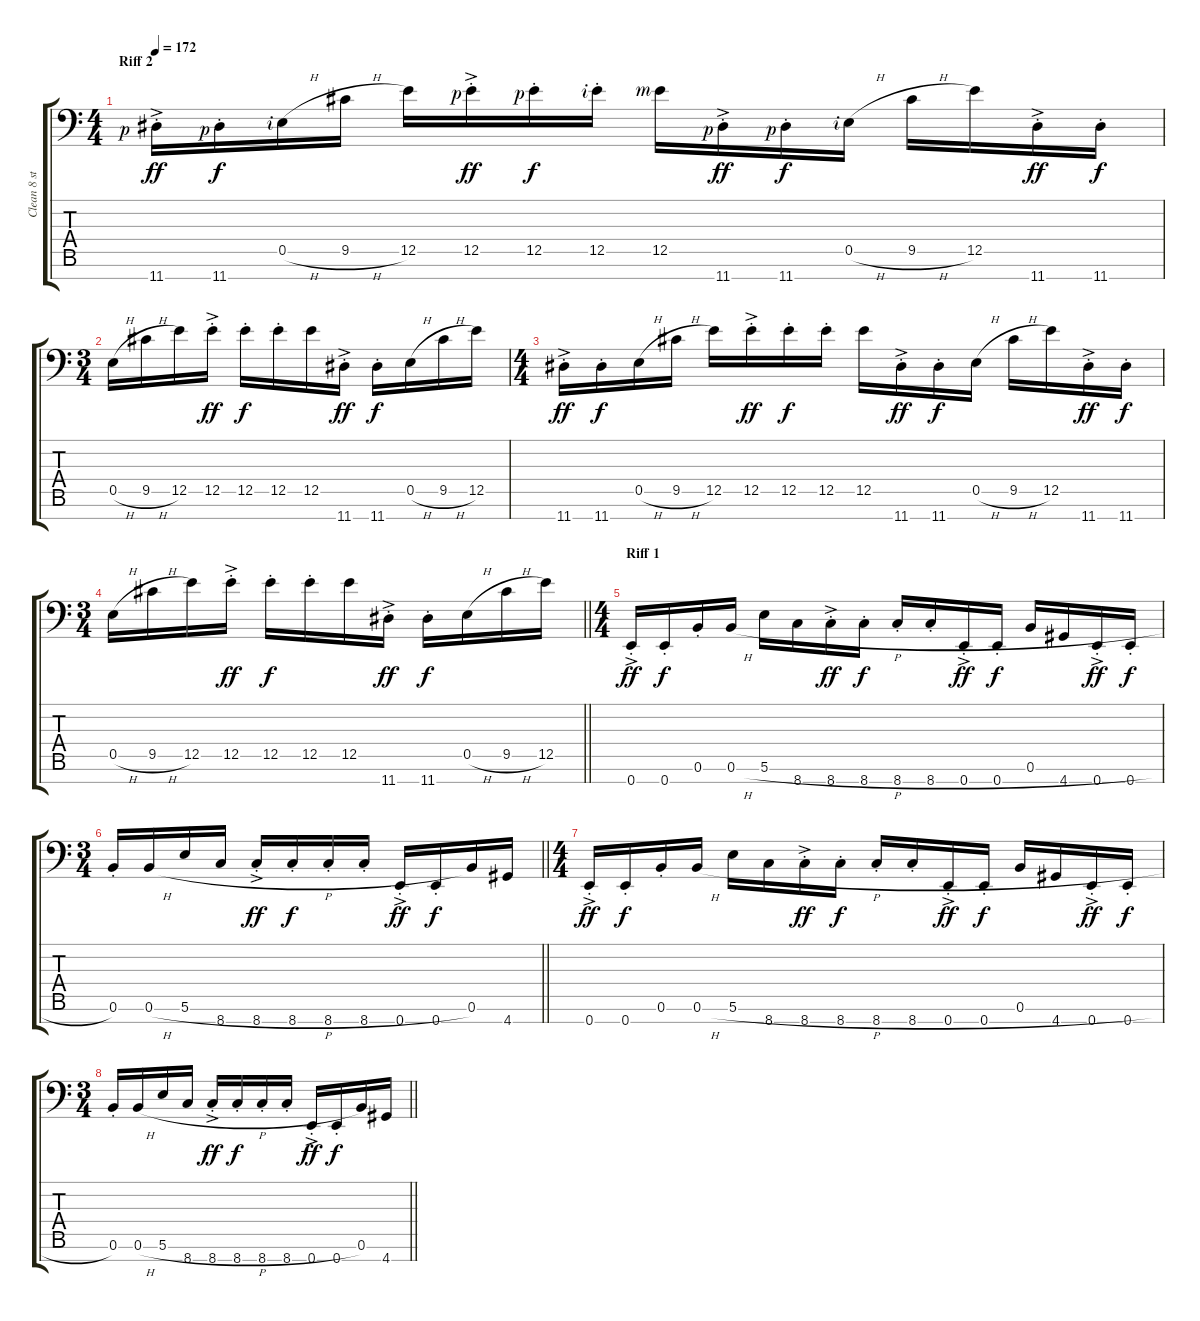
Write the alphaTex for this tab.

\track ("Clean 8 string" "Clean 8 st") {instrument acousticguitarsteel}
\staff {score tabs}
\tuning (B3 G3 D3 A2 E2 B1 E1) {hide}
\ts (4 4)
\section ("" "Riff 2")
\tempo 172
\clef f4
\ks c
11.7{ac st rf 1}.16{dy ff} 11.7{st rf 1}.16{dy f} 0.5{h rf 2}.16 9.5{h}.16 12.5.16 12.5{ac st rf 1}.16{dy ff} 12.5{st rf 1}.16{dy f} 12.5{st rf 2}.16 12.5{rf 3}.16 11.7{ac st rf 1}.16{dy ff} 11.7{st rf 1}.16{dy f} 0.5{h rf 2}.16 9.5{h}.16 12.5.16 11.7{ac st}.16{dy ff} 11.7{st}.16{dy f} |
\ts (3 4)
0.5{h}.16 9.5{h}.16 12.5.16 12.5{ac st}.16{dy ff} 12.5{st}.16{dy f} 12.5{st}.16 12.5.16 11.7{ac st}.16{dy ff} 11.7{st}.16{dy f} 0.5{h}.16 9.5{h}.16 12.5.16 |
\ts (4 4)
11.7{ac st}.16{dy ff} 11.7{st}.16{dy f} 0.5{h}.16 9.5{h}.16 12.5.16 12.5{ac st}.16{dy ff} 12.5{st}.16{dy f} 12.5{st}.16 12.5.16 11.7{ac st}.16{dy ff} 11.7{st}.16{dy f} 0.5{h}.16 9.5{h}.16 12.5.16 11.7{ac st}.16{dy ff} 11.7{st}.16{dy f} |
\ts (3 4)
\barLineRight lightlight
0.5{h}.16 9.5{h}.16 12.5.16 12.5{ac st}.16{dy ff} 12.5{st}.16{dy f} 12.5{st}.16 12.5.16 11.7{ac st}.16{dy ff} 11.7{st}.16{dy f} 0.5{h}.16 9.5{h}.16 12.5.16 |
\ts (4 4)
\section ("" "Riff 1")
0.7{ac st}.16{dy ff} 0.7{st}.16{dy f} 0.6{st}.16 0.6{h}.16 5.6{h}.16 8.7.16 8.7{ac st}.16{dy ff} 8.7{st}.16{dy f} 8.7{st}.16 8.7{st}.16 0.7{ac st}.16{dy ff} 0.7{st}.16{dy f} 0.6{h}.16 4.7.16 0.7{ac st}.16{dy ff} 0.7{st}.16{dy f} |
\ts (3 4)
\barLineRight lightlight
0.6{st}.16 0.6{h}.16 5.6{h}.16 8.7.16 8.7{ac st}.16{dy ff} 8.7{st}.16{dy f} 8.7{st}.16 8.7{st}.16 0.7{ac st}.16{dy ff} 0.7{st}.16{dy f} 0.6.16 4.7.16 |
\ts (4 4)
0.7{ac st}.16{dy ff} 0.7{st}.16{dy f} 0.6{st}.16 0.6{h}.16 5.6{h}.16 8.7.16 8.7{ac st}.16{dy ff} 8.7{st}.16{dy f} 8.7{st}.16 8.7{st}.16 0.7{ac st}.16{dy ff} 0.7{st}.16{dy f} 0.6{h}.16 4.7.16 0.7{ac st}.16{dy ff} 0.7{st}.16{dy f} |
\ts (3 4)
\barLineRight lightlight
0.6{st}.16 0.6{h}.16 5.6{h}.16 8.7.16 8.7{ac st}.16{dy ff} 8.7{st}.16{dy f} 8.7{st}.16 8.7{st}.16 0.7{ac st}.16{dy ff} 0.7{st}.16{dy f} 0.6.16 4.7.16
